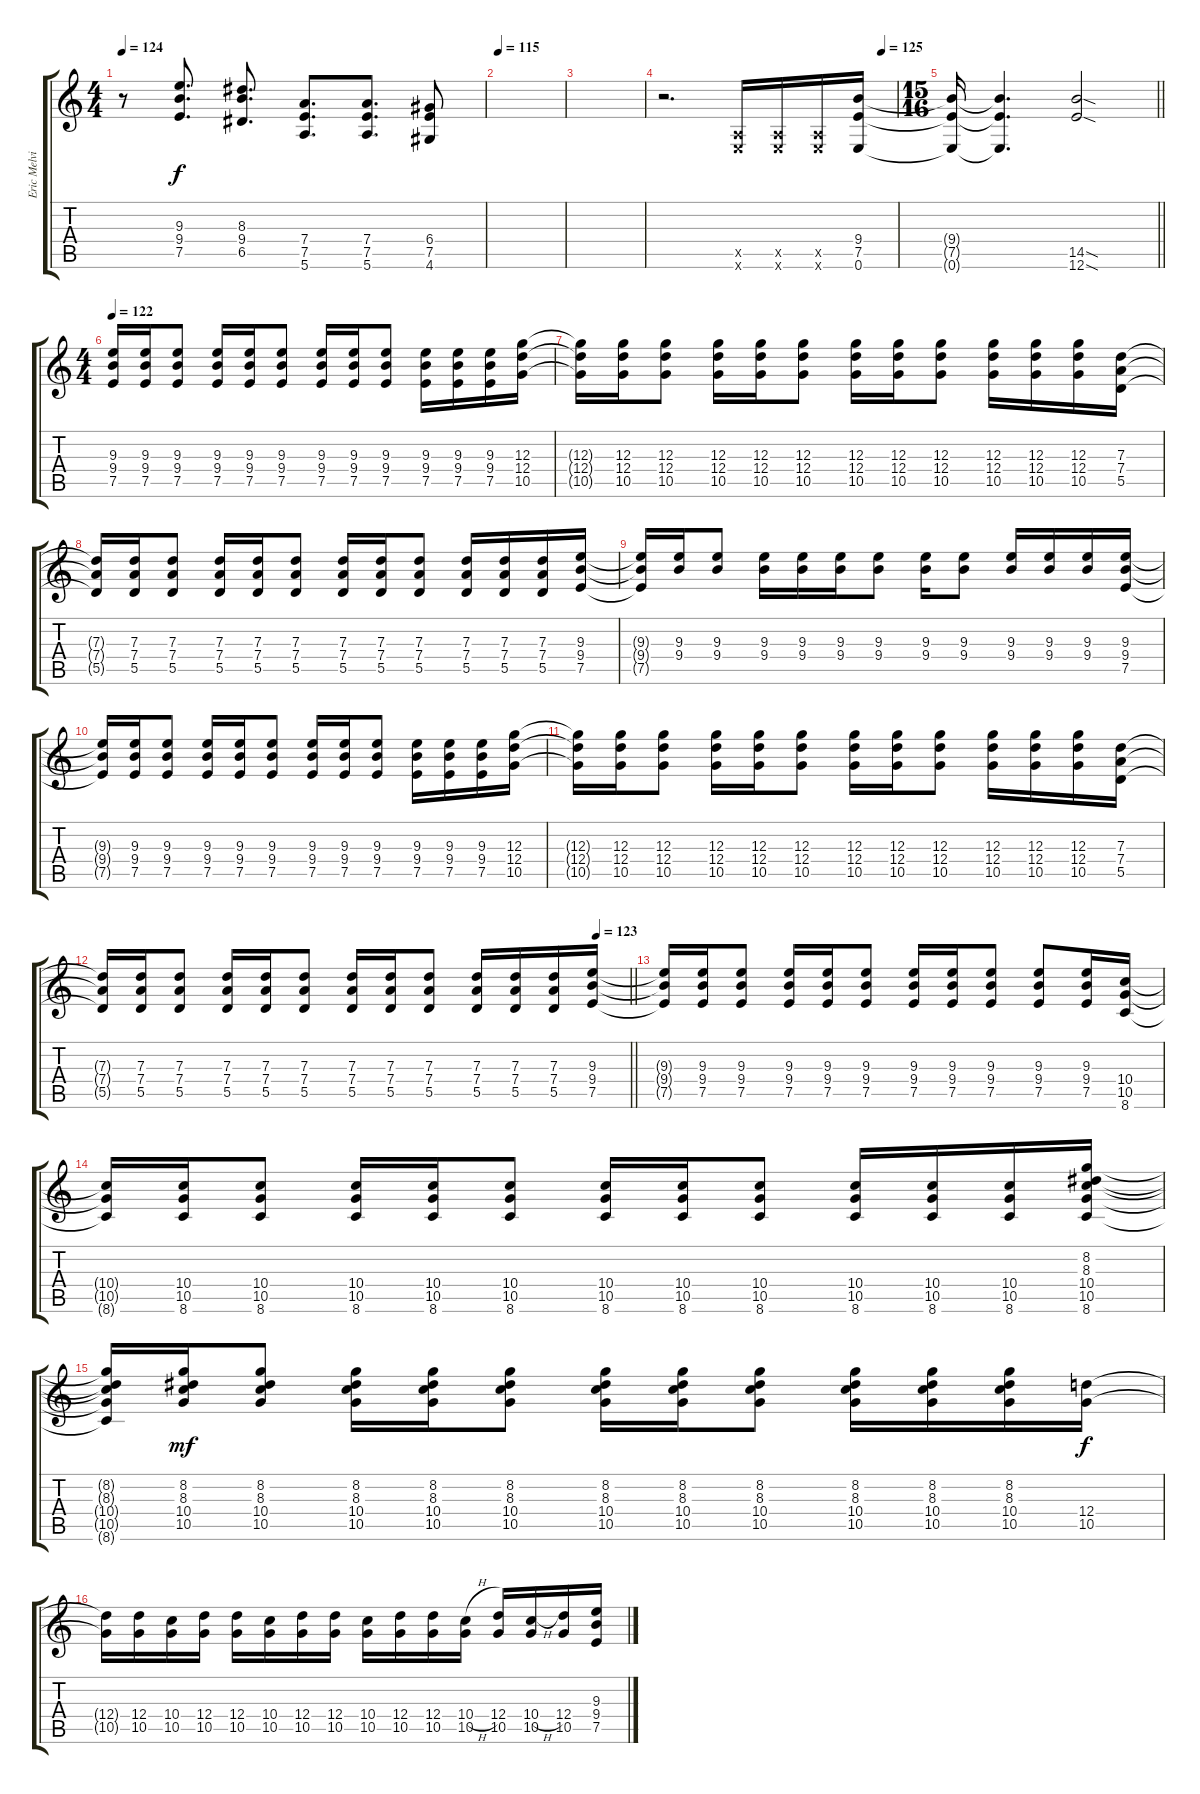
\track ("Eric Melvin" "Eric Melvi") {instrument distortionguitar}
\staff {score tabs}
\tuning (E4 B3 G3 D3 A2 E2) {hide}
\ts (4 4)
\tempo 124
\clef g2
\ks c
r.8{dy f} (9.3 9.4 7.5).8{d} (8.3 9.4 6.5).8{d} (7.4 7.5 5.6).8{d} (7.4 7.5 5.6).8{d} (6.4 7.5 4.6).8 |
\tempo 115
|
|
\tempo (125 0.9375)
r.2{d} (0.5{x} 0.6{x}).16 (0.5{x} 0.6{x}).16 (0.5{x} 0.6{x}).16 (9.4 7.5 0.6).16 |
\ts (15 16)
\barLineRight lightlight
(9.4{t} 7.5{t} 0.6{t}).16 (9.4{t} 7.5{t} 0.6{t}).4{d} (14.5{sod} 12.6{sod}).2 |
\ts (4 4)
\section ("" "")
\tempo 122
(9.3 9.4 7.5).16 (9.3 9.4 7.5).16 (9.3 9.4 7.5).8 (9.3 9.4 7.5).16 (9.3 9.4 7.5).16 (9.3 9.4 7.5).8 (9.3 9.4 7.5).16 (9.3 9.4 7.5).16 (9.3 9.4 7.5).8 (9.3 9.4 7.5).16 (9.3 9.4 7.5).16 (9.3 9.4 7.5).16 (12.3 12.4 10.5).16 |
(12.3{t} 12.4{t} 10.5{t}).16 (12.3 12.4 10.5).16 (12.3 12.4 10.5).8 (12.3 12.4 10.5).16 (12.3 12.4 10.5).16 (12.3 12.4 10.5).8 (12.3 12.4 10.5).16 (12.3 12.4 10.5).16 (12.3 12.4 10.5).8 (12.3 12.4 10.5).16 (12.3 12.4 10.5).16 (12.3 12.4 10.5).16 (7.3 7.4 5.5).16 |
(7.3{t} 7.4{t} 5.5{t}).16 (7.3 7.4 5.5).16 (7.3 7.4 5.5).8 (7.3 7.4 5.5).16 (7.3 7.4 5.5).16 (7.3 7.4 5.5).8 (7.3 7.4 5.5).16 (7.3 7.4 5.5).16 (7.3 7.4 5.5).8 (7.3 7.4 5.5).16 (7.3 7.4 5.5).16 (7.3 7.4 5.5).16 (9.3 9.4 7.5).16 |
(9.3{t} 9.4{t} 7.5{t}).16 (9.3 9.4).16 (9.3 9.4).8 (9.3 9.4).16 (9.3 9.4).16 (9.3 9.4).16 (9.3 9.4).8 (9.3 9.4).16 (9.3 9.4).8 (9.3 9.4).16 (9.3 9.4).16 (9.3 9.4).16 (9.3 9.4 7.5).16 |
(9.3{t} 9.4{t} 7.5{t}).16 (9.3 9.4 7.5).16 (9.3 9.4 7.5).8 (9.3 9.4 7.5).16 (9.3 9.4 7.5).16 (9.3 9.4 7.5).8 (9.3 9.4 7.5).16 (9.3 9.4 7.5).16 (9.3 9.4 7.5).8 (9.3 9.4 7.5).16 (9.3 9.4 7.5).16 (9.3 9.4 7.5).16 (12.3 12.4 10.5).16 |
(12.3{t} 12.4{t} 10.5{t}).16 (12.3 12.4 10.5).16 (12.3 12.4 10.5).8 (12.3 12.4 10.5).16 (12.3 12.4 10.5).16 (12.3 12.4 10.5).8 (12.3 12.4 10.5).16 (12.3 12.4 10.5).16 (12.3 12.4 10.5).8 (12.3 12.4 10.5).16 (12.3 12.4 10.5).16 (12.3 12.4 10.5).16 (7.3 7.4 5.5).16 |
\tempo (123 0.9375)
\barLineRight lightlight
(7.3{t} 7.4{t} 5.5{t}).16 (7.3 7.4 5.5).16 (7.3 7.4 5.5).8 (7.3 7.4 5.5).16 (7.3 7.4 5.5).16 (7.3 7.4 5.5).8 (7.3 7.4 5.5).16 (7.3 7.4 5.5).16 (7.3 7.4 5.5).8 (7.3 7.4 5.5).16 (7.3 7.4 5.5).16 (7.3 7.4 5.5).16 (9.3 9.4 7.5).16 |
\section ("" "")
(9.3{t} 9.4{t} 7.5{t}).16 (9.3 9.4 7.5).16 (9.3 9.4 7.5).8 (9.3 9.4 7.5).16 (9.3 9.4 7.5).16 (9.3 9.4 7.5).8 (9.3 9.4 7.5).16 (9.3 9.4 7.5).16 (9.3 9.4 7.5).8 (9.3 9.4 7.5).8 (9.3 9.4 7.5).16 (10.4 10.5 8.6).16 |
(10.4{t} 10.5{t} 8.6{t}).16 (10.4 10.5 8.6).16 (10.4 10.5 8.6).8 (10.4 10.5 8.6).16 (10.4 10.5 8.6).16 (10.4 10.5 8.6).8 (10.4 10.5 8.6).16 (10.4 10.5 8.6).16 (10.4 10.5 8.6).8 (10.4 10.5 8.6).16 (10.4 10.5 8.6).16 (10.4 10.5 8.6).16 (8.2 8.3 10.4 10.5 8.6).16 |
(8.2{t} 8.3{t} 10.4{t} 10.5{t} 8.6{t}).16 (8.2 8.3 10.4 10.5).16{dy mf} (8.2 8.3 10.4 10.5).8 (8.2 8.3 10.4 10.5).16 (8.2 8.3 10.4 10.5).16 (8.2 8.3 10.4 10.5).8 (8.2 8.3 10.4 10.5).16 (8.2 8.3 10.4 10.5).16 (8.2 8.3 10.4 10.5).8 (8.2 8.3 10.4 10.5).16 (8.2 8.3 10.4 10.5).16 (8.2 8.3 10.4 10.5).16 (12.4 10.5).16{dy f} |
(12.4{t} 10.5{t}).16 (12.4 10.5).16 (10.4 10.5).16 (12.4 10.5).16 (12.4 10.5).16 (10.4 10.5).16 (12.4 10.5).16 (12.4 10.5).16 (10.4 10.5).16 (12.4 10.5).16 (12.4 10.5).16 (10.4{h} 10.5).16 (12.4 10.5).16 (10.4{h} 10.5).16 (12.4 10.5).16 (9.3 9.4 7.5).16
